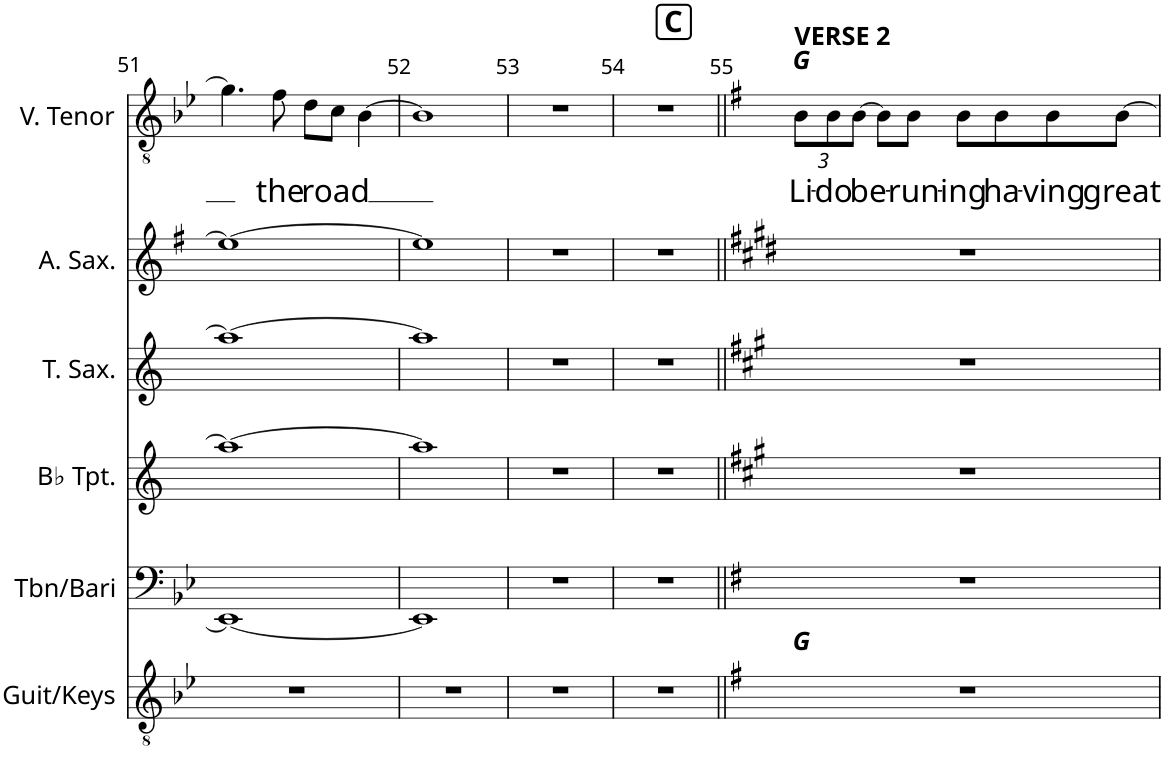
**kern	**harte	**kern	**kern	**kern	**kern	**kern	**text	**harte
*part6	*part6	*part5	*part4	*part3	*part2	*part1	*part1	*part1
*staff6	*	*staff5	*staff4	*staff3	*staff2	*staff1	*staff1	*
*I"Guit/Keys	*	*I"Tbn/Bari	*I"Bb Trumpet	*I"Tenor Saxophone	*I"Alto Saxophone	*I"V. Tenor	*	*
*I'Guit/Keys	*	*I'Tbn/Bari	*I'Bb Tpt.	*I'T. Sax.	*I'A. Sax.	*I'V. Tenor	*	*
!!LO:PB:g=z
*clefGv2	*	*clefF4	*clefG2	*clefG2	*clefG2	*clefGv2	*	*
*	*	*	*Trd1c2	*Trd8c14	*Trd5c9	*	*	*
*k[b-e-]	*	*k[b-e-]	*k[]	*k[]	*k[f#]	*k[b-e-]	*	*
*M4/4	*	*M4/4	*M4/4	*M4/4	*M4/4	*M4/4	*	*
=51	=51	=51	=51	=51	=51	=51	=51	=51
1r	.	1EE-_	1aa_	1aa_	1ee_	4.g\]	.	.
!	!	!	!	!	!	!	!LO:LY:b	!
.	.	.	.	.	.	8f\	the	.
!	!	!	!	!	!	!	!LO:LY:b	!
.	.	.	.	.	.	8d\L	road	.
.	.	.	.	.	.	8c\J	.	.
.	.	.	.	.	.	[4B-\	.	.
=52	=52	=52	=52	=52	=52	=52	=52	=52
1r	.	1EE-]	1aa]	1aa]	1ee]	1B-]	.	.
=53	=53	=53	=53	=53	=53	=53	=53	=53
1r	.	1r	1r	1r	1r	1r	.	.
=54	=54	=54	=54	=54	=54	=54	=54	=54
1r	.	1r	1r	1r	1r	1r	.	.
!!LO:REH:place=s1:a:B:cj:fs=14:t=C
=55||	=55||	=55||	=55||	=55||	=55||	=55||	=55||	=55||
*k[f#]	*	*k[f#]	*k[f#c#g#]	*k[f#c#g#]	*k[f#c#g#d#]	*k[f#]	*	*
*	*	*	*	*	*	*Xbrackettup	*	*
!	!	!	!	!	!	!LO:TX:a:B:t=VERSE 2	!	!
!	!	!	!	!	!	!	!LO:LY:b	!
1r	G:maj	1r	1r	1r	1r	12B\L	Li-	G:maj
!	!	!	!	!	!	!	!LO:LY:b	!
.	.	.	.	.	.	12B\	-do	.
!	!	!	!	!	!	!	!LO:LY:b	!
.	.	.	.	.	.	[12B\J	be-	.
.	.	.	.	.	.	8B\L]	.	.
!	!	!	!	!	!	!	!LO:LY:b	!
.	.	.	.	.	.	8B\J	-run-	.
!	!	!	!	!	!	!	!LO:LY:b	!
.	.	.	.	.	.	8B\L	-ing	.
!	!	!	!	!	!	!	!LO:LY:b	!
.	.	.	.	.	.	8B\	ha-	.
!	!	!	!	!	!	!	!LO:LY:b	!
.	.	.	.	.	.	8B\	-ving	.
!	!	!	!	!	!	!	!LO:LY:b	!
.	.	.	.	.	.	[8B\J	great	.
=	=	=	=	=	=	=	=	=
*-	*-	*-	*-	*-	*-	*-	*-	*-
